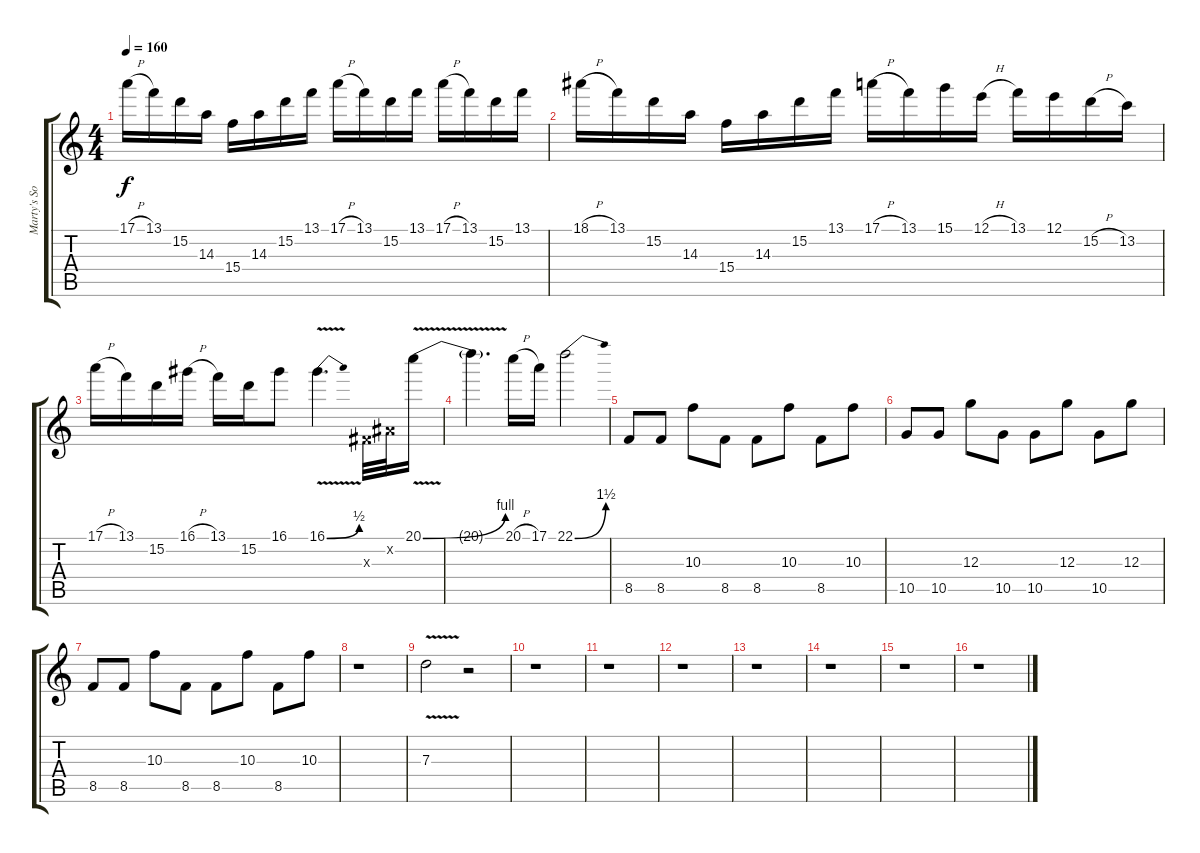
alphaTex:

\track ("Marty's Solo" "Marty's So") {instrument overdrivenguitar}
\staff {score tabs}
\tuning (E4 B3 G3 D3 A2 E2) {hide}
\ts (4 4)
\tempo 160
\clef g2
\ks c
17.1{h}.16{dy f} 13.1.16 15.2.16 14.3.16 15.4.16 14.3.16 15.2.16 13.1.16 17.1{h}.16 13.1.16 15.2.16 13.1.16 17.1{h}.16 13.1.16 15.2.16 13.1.16 |
18.1{h}.16 13.1.16 15.2.16 14.3.16 15.4.16 14.3.16 15.2.16 13.1.16 17.1{h}.16 13.1.16 15.1.16 12.1{h}.16 13.1.16 12.1.16 15.2{h}.16 13.2.16 |
17.1{h}.16 13.1.16 15.2.16 16.1{h}.16 13.1.16 15.2.16 16.1.8 16.1{be (bend 0 0 60 2) v}.4{d} -1.3{x}.32 -1.2{x}.32 20.1{be (bend 0 0 60 4) v}.16 |
20.1{t}.4{d} 20.1{h}.16 17.1.16 22.1{be (bend 0 0 60 6)}.2 |
8.5.8 8.5.8 10.3.8 8.5.8 8.5.8 10.3.8 8.5.8 10.3.8 |
10.5.8 10.5.8 12.3.8 10.5.8 10.5.8 12.3.8 10.5.8 12.3.8 |
8.5.8 8.5.8 10.3.8 8.5.8 8.5.8 10.3.8 8.5.8 10.3.8 |
r.1 |
7.3{v}.2 r.2 |
r.1 |
r.1 |
r.1 |
r.1 |
r.1 |
r.1 |
r.1
